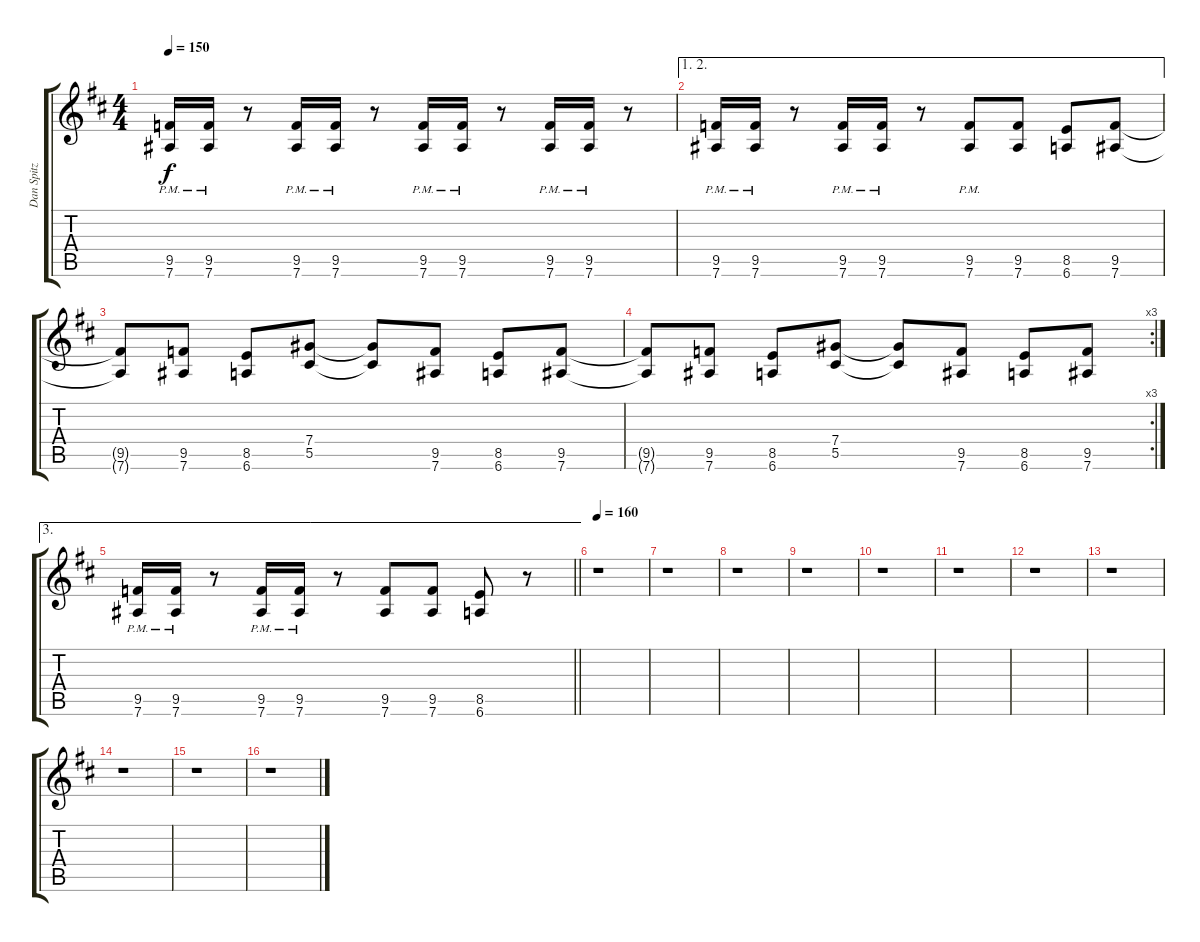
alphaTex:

\track ("Dan Spitz Distortion" "Dan Spitz ") {instrument distortionguitar}
\staff {score tabs}
\tuning (Eb4 Bb3 Gb3 Db3 Ab2 Eb2) {hide}
\ts (4 4)
\tempo 150
\clef g2
\ks d
(9.5{pm} 7.6{pm}).16{dy f} (9.5{pm} 7.6{pm}).16 r.8 (9.5{pm} 7.6{pm}).16 (9.5{pm} 7.6{pm}).16 r.8 (9.5{pm} 7.6{pm}).16 (9.5{pm} 7.6{pm}).16 r.8 (9.5{pm} 7.6{pm}).16 (9.5{pm} 7.6{pm}).16 r.8 |
\ae (1 2)
(9.5{pm} 7.6{pm}).16 (9.5{pm} 7.6{pm}).16 r.8 (9.5{pm} 7.6{pm}).16 (9.5{pm} 7.6{pm}).16 r.8 (9.5{pm} 7.6{pm}).8 (9.5 7.6).8 (8.5 6.6).8 (9.5 7.6).8 |
(9.5{t} 7.6{t}).8 (9.5 7.6).8 (8.5 6.6).8 (7.4 5.5).8 (7.4{t} 5.5{t}).8 (9.5 7.6).8 (8.5 6.6).8 (9.5 7.6).8 |
\rc 3
(9.5{t} 7.6{t}).8 (9.5 7.6).8 (8.5 6.6).8 (7.4 5.5).8 (7.4{t} 5.5{t}).8 (9.5 7.6).8 (8.5 6.6).8 (9.5 7.6).8 |
\ae 3
\barLineRight lightlight
(9.5{pm} 7.6{pm}).16 (9.5{pm} 7.6{pm}).16 r.8 (9.5{pm} 7.6{pm}).16 (9.5{pm} 7.6{pm}).16 r.8 (9.5 7.6).8 (9.5 7.6).8 (8.5 6.6).8 r.8 |
\tempo 160
r.1 |
r.1 |
r.1 |
r.1 |
r.1 |
r.1 |
r.1 |
r.1 |
r.1 |
r.1 |
r.1
